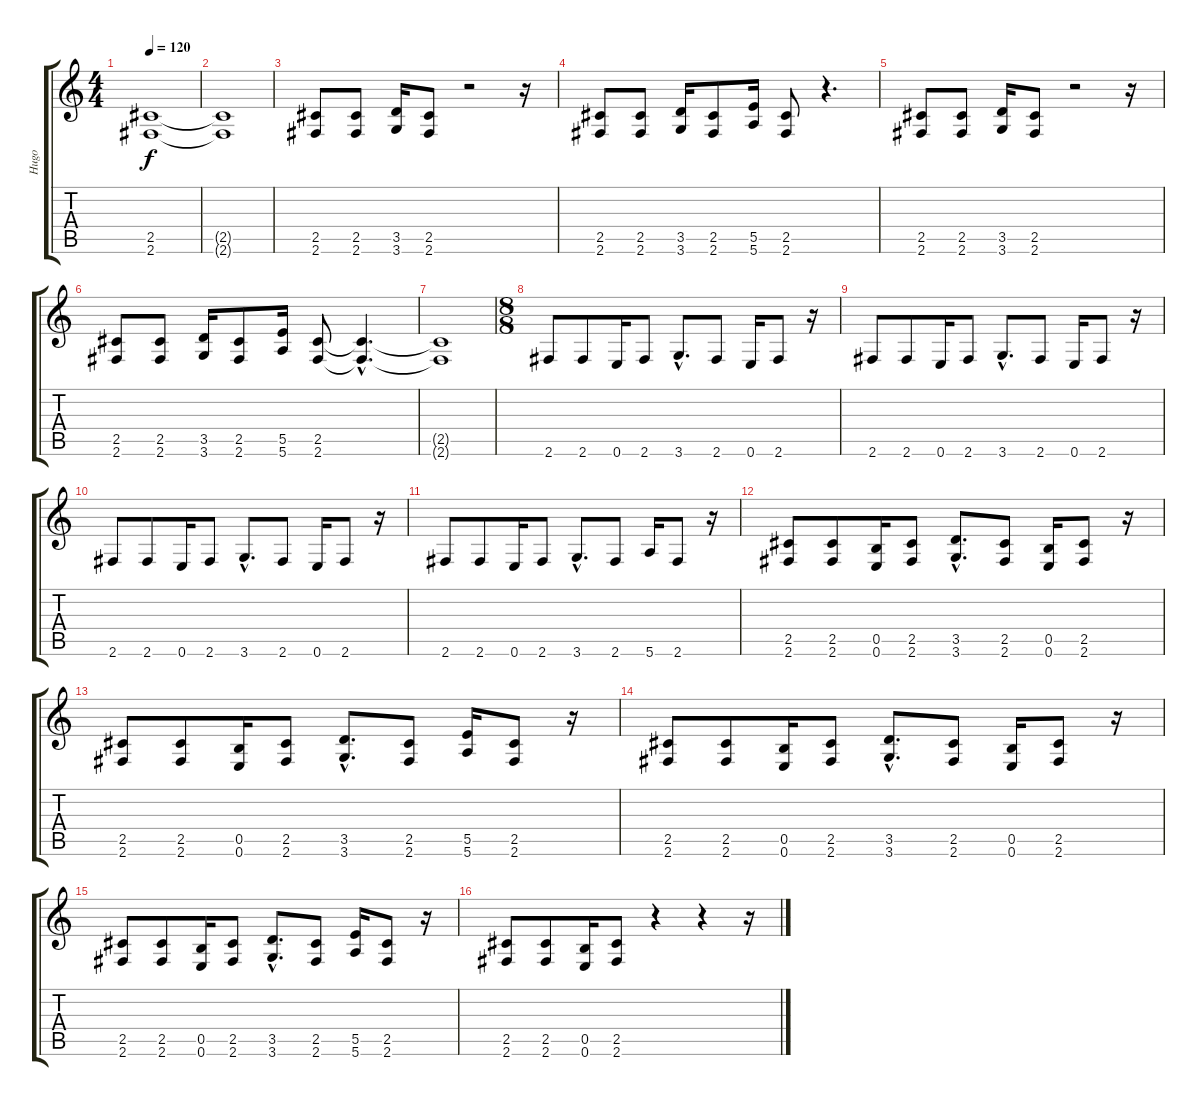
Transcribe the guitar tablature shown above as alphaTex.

\track ("Hugo" "Hugo") {instrument distortionguitar}
\staff {score tabs}
\tuning (Gb4 Db4 Ab3 E3 B2 E2) {hide}
\ts (4 4)
\tempo 120
\clef g2
\ks c
(2.5 2.6).1{dy f volume 8 instrument distortionguitar} |
(2.5{t} 2.6{t}).1 |
(2.5 2.6).8{volume 16} (2.5 2.6).8 (3.5 3.6).16 (2.5 2.6).8 r.2 r.16 |
(2.5 2.6).8 (2.5 2.6).8 (3.5 3.6).16 (2.5 2.6).8 (5.5 5.6).16 (2.5 2.6).8 r.4{d} |
(2.5 2.6).8 (2.5 2.6).8 (3.5 3.6).16 (2.5 2.6).8 r.2 r.16 |
(2.5 2.6).8 (2.5 2.6).8 (3.5 3.6).16 (2.5 2.6).8 (5.5 5.6).16 (2.5 2.6).8{volume 10} (2.5{hac t} 2.6{hac t}).4{d} |
(2.5{t} 2.6{t}).1 |
\ts (8 8)
2.6.8{volume 14} 2.6.8 0.6.16 2.6.8 3.6{hac}.8{d} 2.6.8 0.6.16 2.6.8 r.16 |
2.6.8 2.6.8 0.6.16 2.6.8 3.6{hac}.8{d} 2.6.8 0.6.16 2.6.8 r.16 |
2.6.8 2.6.8 0.6.16 2.6.8 3.6{hac}.8{d} 2.6.8 0.6.16 2.6.8 r.16 |
2.6.8 2.6.8 0.6.16 2.6.8 3.6{hac}.8{d} 2.6.8 5.6.16 2.6.8 r.16 |
(2.5 2.6).8 (2.5 2.6).8 (0.5 0.6).16 (2.5 2.6).8 (3.5{hac} 3.6{hac}).8{d} (2.5 2.6).8 (0.5 0.6).16 (2.5 2.6).8 r.16 |
(2.5 2.6).8 (2.5 2.6).8 (0.5 0.6).16 (2.5 2.6).8 (3.5{hac} 3.6{hac}).8{d} (2.5 2.6).8 (5.5 5.6).16 (2.5 2.6).8 r.16 |
(2.5 2.6).8 (2.5 2.6).8 (0.5 0.6).16 (2.5 2.6).8 (3.5{hac} 3.6{hac}).8{d} (2.5 2.6).8 (0.5 0.6).16 (2.5 2.6).8 r.16 |
(2.5 2.6).8 (2.5 2.6).8 (0.5 0.6).16 (2.5 2.6).8 (3.5{hac} 3.6{hac}).8{d} (2.5 2.6).8 (5.5 5.6).16 (2.5 2.6).8 r.16 |
(2.5 2.6).8 (2.5 2.6).8 (0.5 0.6).16 (2.5 2.6).8 r.4 r.4 r.16
